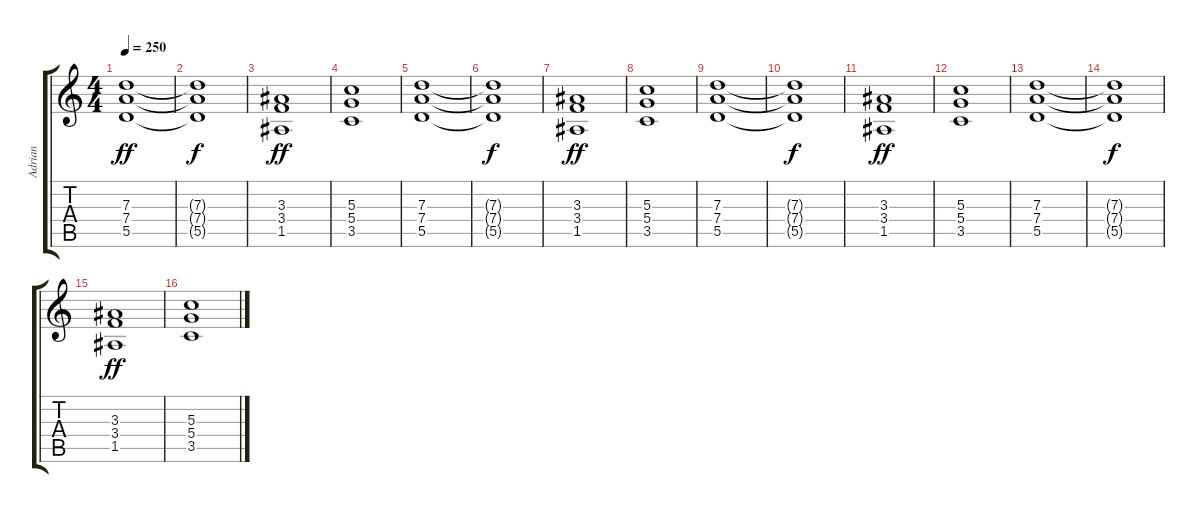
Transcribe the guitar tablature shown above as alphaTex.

\track ("Adrian" "Adrian") {instrument distortionguitar}
\staff {score tabs}
\tuning (E4 B3 G3 D3 A2 E2) {hide}
\ts (4 4)
\tempo 250
\clef g2
\ks c
(7.3 7.4 5.5).1{dy ff} |
(7.3{t} 7.4{t} 5.5{t}).1{dy f} |
(3.3 3.4 1.5).1{dy ff} |
(5.3 5.4 3.5).1 |
(7.3 7.4 5.5).1 |
(7.3{t} 7.4{t} 5.5{t}).1{dy f} |
(3.3 3.4 1.5).1{dy ff} |
(5.3 5.4 3.5).1 |
(7.3 7.4 5.5).1 |
(7.3{t} 7.4{t} 5.5{t}).1{dy f} |
(3.3 3.4 1.5).1{dy ff} |
(5.3 5.4 3.5).1 |
(7.3 7.4 5.5).1 |
(7.3{t} 7.4{t} 5.5{t}).1{dy f} |
(3.3 3.4 1.5).1{dy ff} |
(5.3 5.4 3.5).1
